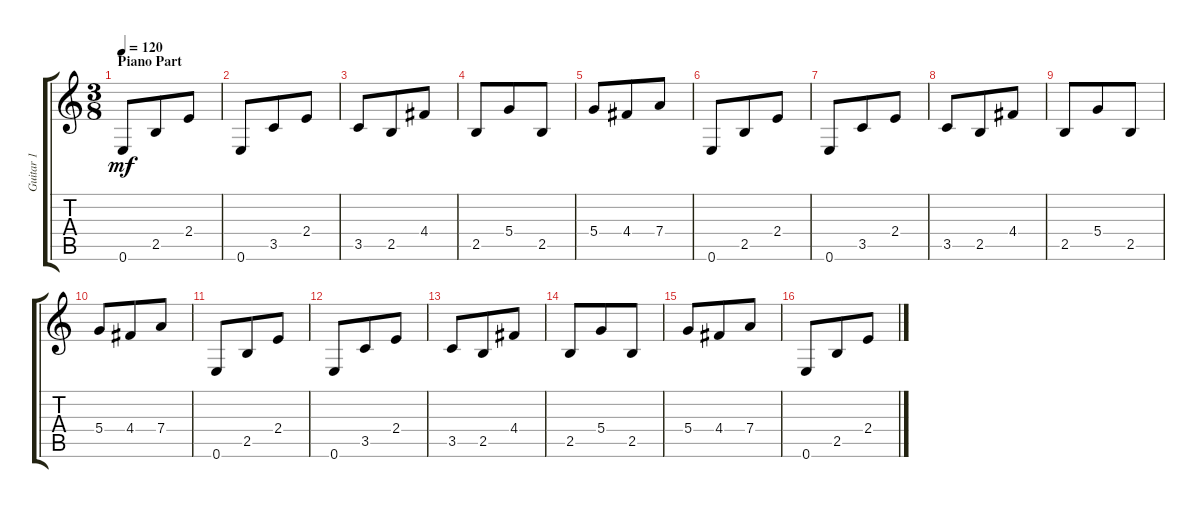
\track ("Guitar 1" "Guitar 1") {instrument distortionguitar}
\staff {score tabs}
\tuning (E4 B3 G3 D3 A2 E2) {hide}
\ts (3 8)
\section ("" "Piano Part")
\tempo 120
\clef g2
\ks c
0.6.8{dy mf} 2.5.8 2.4.8 |
0.6.8 3.5.8 2.4.8 |
3.5.8 2.5.8 4.4.8 |
2.5.8 5.4.8 2.5.8 |
5.4.8 4.4.8 7.4.8 |
0.6.8 2.5.8 2.4.8 |
0.6.8 3.5.8 2.4.8 |
3.5.8 2.5.8 4.4.8 |
2.5.8 5.4.8 2.5.8 |
5.4.8 4.4.8 7.4.8 |
0.6.8 2.5.8 2.4.8 |
0.6.8 3.5.8 2.4.8 |
3.5.8 2.5.8 4.4.8 |
2.5.8 5.4.8 2.5.8 |
5.4.8 4.4.8 7.4.8 |
0.6.8 2.5.8 2.4.8
